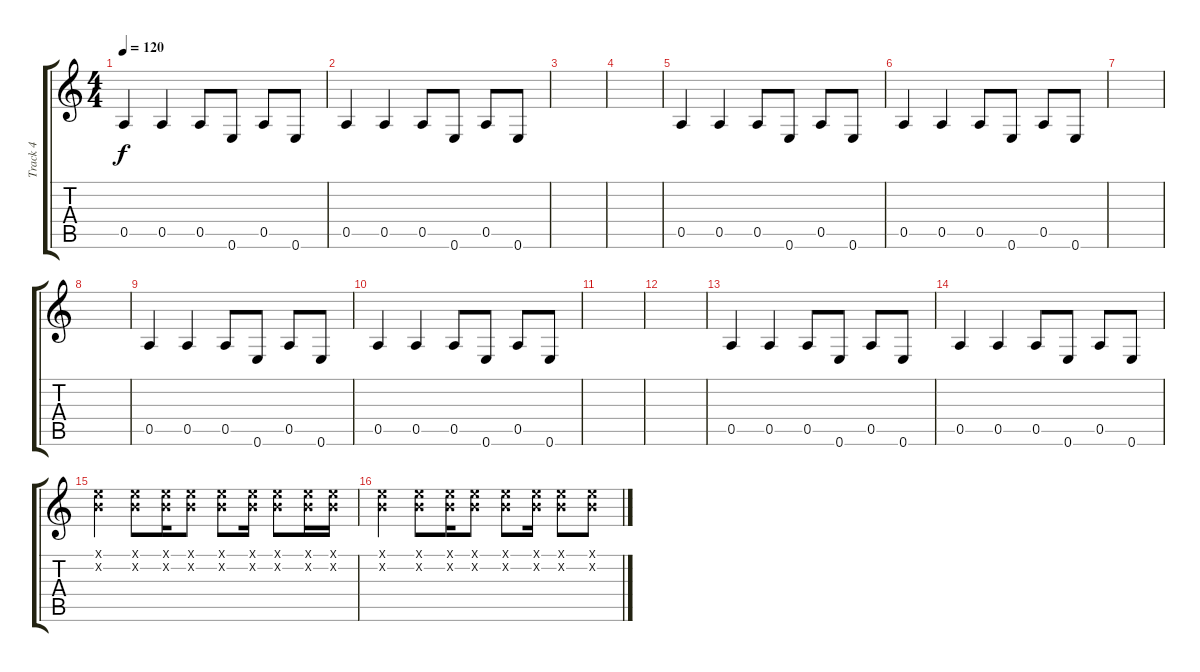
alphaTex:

\track ("Track 4" "Track 4") {instrument electricguitarmuted}
\staff {score tabs}
\tuning (E4 B3 G3 D3 A2 E2) {hide}
\ts (4 4)
\tempo 120
\clef g2
\ks c
0.5.4{dy f} 0.5.4 0.5.8 0.6.8 0.5.8 0.6.8 |
0.5.4 0.5.4 0.5.8 0.6.8 0.5.8 0.6.8 |
|
|
0.5.4 0.5.4 0.5.8 0.6.8 0.5.8 0.6.8 |
0.5.4 0.5.4 0.5.8 0.6.8 0.5.8 0.6.8 |
|
|
0.5.4 0.5.4 0.5.8 0.6.8 0.5.8 0.6.8 |
0.5.4 0.5.4 0.5.8 0.6.8 0.5.8 0.6.8 |
|
|
0.5.4 0.5.4 0.5.8 0.6.8 0.5.8 0.6.8 |
0.5.4 0.5.4 0.5.8 0.6.8 0.5.8 0.6.8 |
(0.1{x} 0.2{x}).4 (0.1{x} 0.2{x}).8 (0.1{x} 0.2{x}).16 (0.1{x} 0.2{x}).8 (0.1{x} 0.2{x}).8 (0.1{x} 0.2{x}).16 (0.1{x} 0.2{x}).8 (0.1{x} 0.2{x}).16 (0.1{x} 0.2{x}).16 |
(0.1{x} 0.2{x}).4 (0.1{x} 0.2{x}).8 (0.1{x} 0.2{x}).16 (0.1{x} 0.2{x}).8 (0.1{x} 0.2{x}).8 (0.1{x} 0.2{x}).16 (0.1{x} 0.2{x}).8 (0.1{x} 0.2{x}).8
